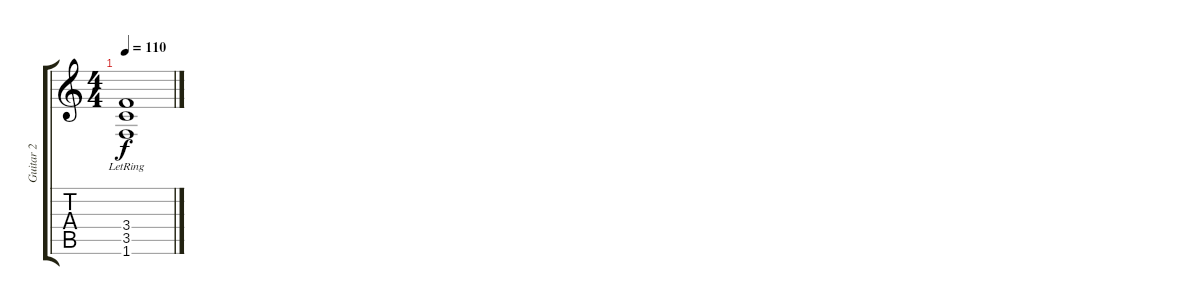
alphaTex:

\track ("Guitar 2" "Guitar 2") {instrument distortionguitar}
\staff {score tabs}
\tuning (E4 B3 G3 D3 A2 E2) {hide}
\ts (4 4)
\tempo 110
\clef g2
\ks c
(3.4{lr} 3.5{lr} 1.6{lr}).1{dy f}
